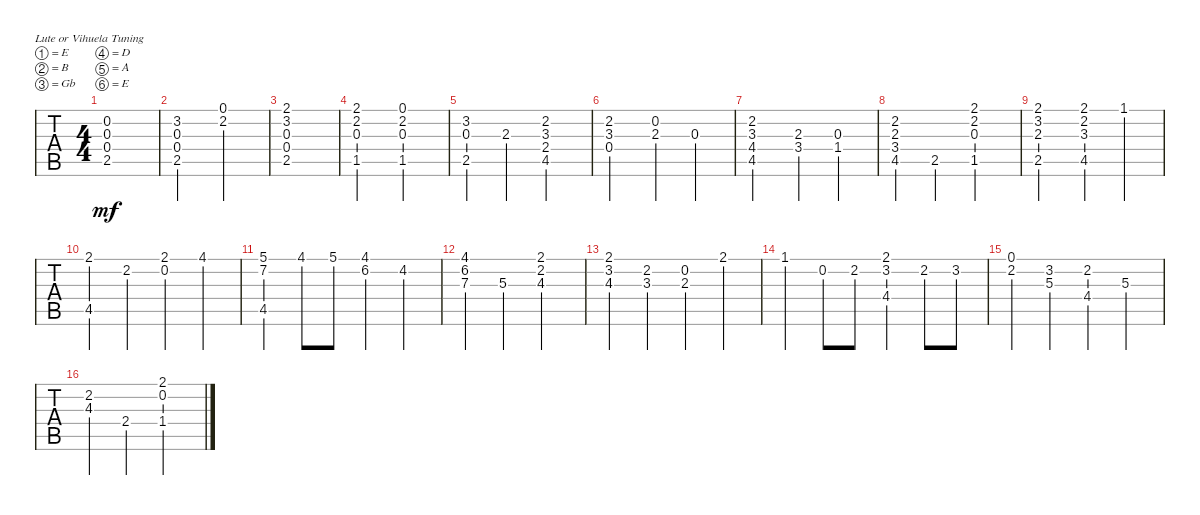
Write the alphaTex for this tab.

\defaultSystemsLayout 4
\bracketExtendMode groupsimilarinstruments
\singleTrackTrackNamePolicy hidden
\multiTrackTrackNamePolicy hidden
\firstSystemTrackNameOrientation horizontal
\otherSystemsTrackNameOrientation horizontal
\track ("Nylon Guitar" "N-Gt") {instrument acousticguitarnylon}
\staff {tabs}
\tuning (E4 B3 Gb3 D3 A2 E2)
\ts (4 4)
\tempo (120 hide)
\clef g2
\scale
1.27743
\ks c
(0.2 0.3 0.4 2.5).1{dy mf instrument acousticguitarnylon} |
\scale
0.930643 (2.5 0.4 0.3 3.2).2 (2.2 0.1).2 |
\scale
0.930643 (2.1 3.2 0.3 0.4 2.5).1 |
\scale
0.930643 (1.5 0.3 2.2 2.1).2 (1.5 0.3 0.1 2.2).2 |
\scale
0.930643 (3.2 0.3 2.5).4 2.3.4 (4.5 2.4 3.3 2.2).2 |
\scale
1.04414 (2.2 3.3 0.4).2 (2.3 0.2).4 0.3.4 |
(2.2 3.3 4.4 4.5).2 (2.3 3.4).4 (1.4 0.3).4 |
(2.2 2.3 3.4 4.5).4 2.5.4 (1.5 0.3 2.2 2.1).2 |
(2.1 3.2 2.3 2.5).2 (4.5 3.3 2.2 2.1).4 1.1.4 |
(2.1 4.5).4 2.2.4 (0.2 2.1).4 4.1.4 |
(4.5 5.1 7.2).4 4.1.8 5.1.8 (4.1 6.2).4 4.2.4 |
(4.1 6.2 7.3).4 5.3.4 (4.3 2.2 2.1).2 |
(2.1 3.2 4.3).4 (2.2 3.3).4 (2.3 0.2).4 2.1.4 |
1.1.4 0.2.8 2.2.8 (2.1 3.2 4.4).4 2.2.8 3.2.8 |
(2.2 0.1).4 (3.2 5.3).4 (2.2 4.4).4 5.3.4 |
(4.3 2.2).4 2.4.4 (1.4 0.2 2.1).2
